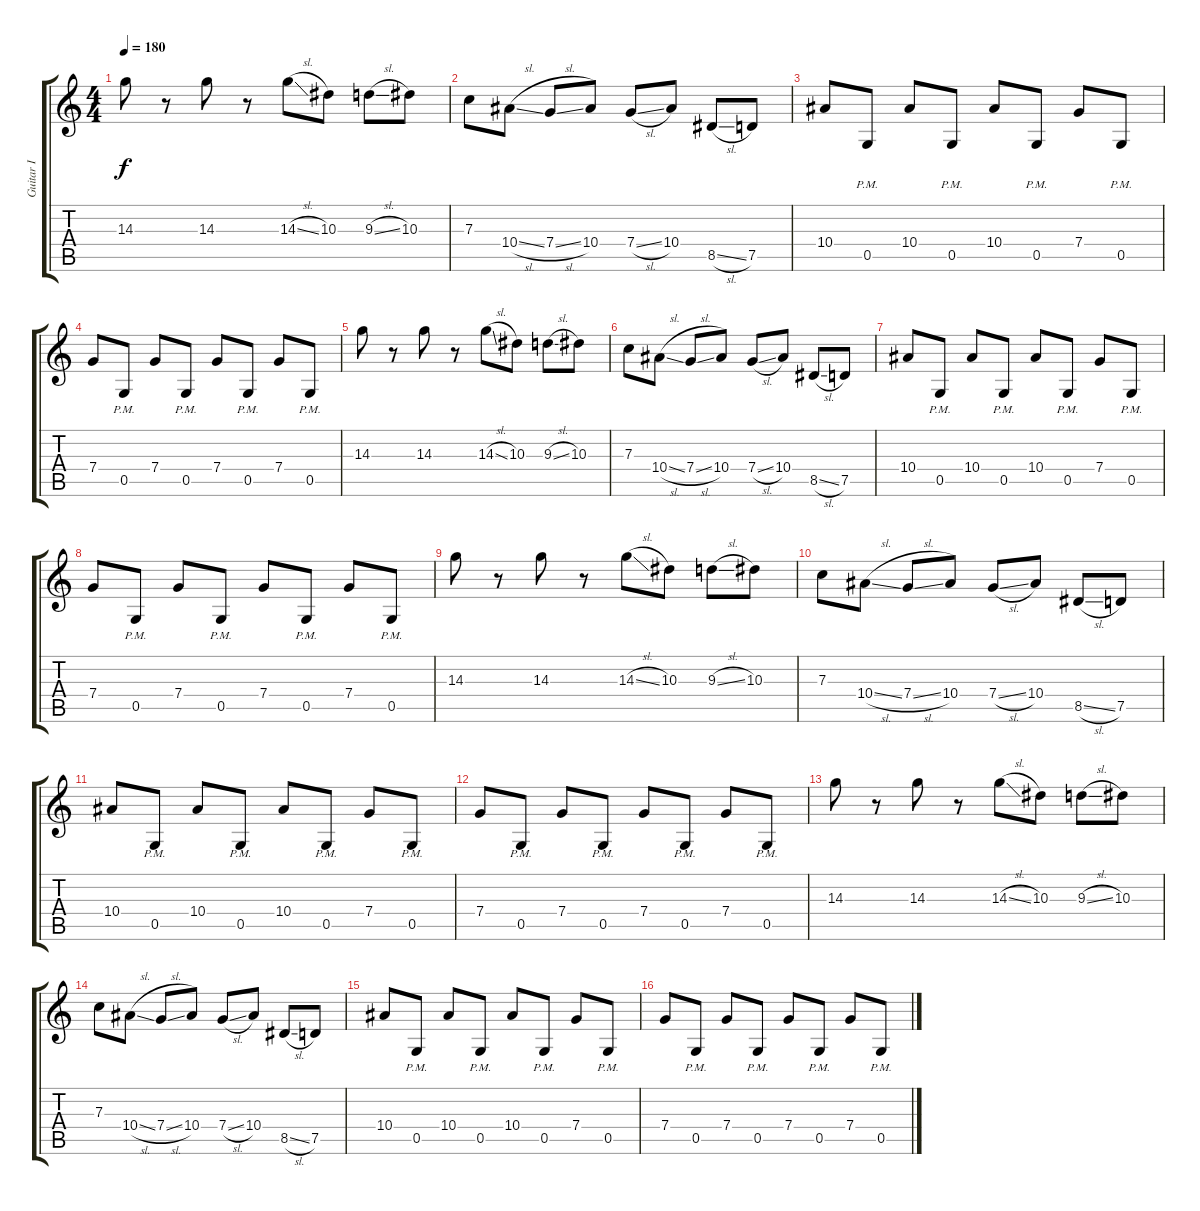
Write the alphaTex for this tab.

\track ("Guitar I" "Guitar I") {instrument distortionguitar}
\staff {score tabs}
\tuning (D4 A3 F3 C3 G2 C2) {hide}
\ts (4 4)
\tempo 180
\clef g2
\ks c
14.3.8{dy f} r.8 14.3.8 r.8 14.3{sl}.8 10.3.8 9.3{sl}.8 10.3.8 |
7.3.8 10.4{sl}.8 7.4{sl}.8 10.4.8 7.4{sl}.8 10.4.8 8.5{sl}.8 7.5.8 |
10.4.8 0.5{pm}.8 10.4.8 0.5{pm}.8 10.4.8 0.5{pm}.8 7.4.8 0.5{pm}.8 |
7.4.8 0.5{pm}.8 7.4.8 0.5{pm}.8 7.4.8 0.5{pm}.8 7.4.8 0.5{pm}.8 |
14.3.8 r.8 14.3.8 r.8 14.3{sl}.8 10.3.8 9.3{sl}.8 10.3.8 |
7.3.8 10.4{sl}.8 7.4{sl}.8 10.4.8 7.4{sl}.8 10.4.8 8.5{sl}.8 7.5.8 |
10.4.8 0.5{pm}.8 10.4.8 0.5{pm}.8 10.4.8 0.5{pm}.8 7.4.8 0.5{pm}.8 |
7.4.8 0.5{pm}.8 7.4.8 0.5{pm}.8 7.4.8 0.5{pm}.8 7.4.8 0.5{pm}.8 |
14.3.8 r.8 14.3.8 r.8 14.3{sl}.8 10.3.8 9.3{sl}.8 10.3.8 |
7.3.8 10.4{sl}.8 7.4{sl}.8 10.4.8 7.4{sl}.8 10.4.8 8.5{sl}.8 7.5.8 |
10.4.8 0.5{pm}.8 10.4.8 0.5{pm}.8 10.4.8 0.5{pm}.8 7.4.8 0.5{pm}.8 |
7.4.8 0.5{pm}.8 7.4.8 0.5{pm}.8 7.4.8 0.5{pm}.8 7.4.8 0.5{pm}.8 |
14.3.8 r.8 14.3.8 r.8 14.3{sl}.8 10.3.8 9.3{sl}.8 10.3.8 |
7.3.8 10.4{sl}.8 7.4{sl}.8 10.4.8 7.4{sl}.8 10.4.8 8.5{sl}.8 7.5.8 |
10.4.8 0.5{pm}.8 10.4.8 0.5{pm}.8 10.4.8 0.5{pm}.8 7.4.8 0.5{pm}.8 |
7.4.8 0.5{pm}.8 7.4.8 0.5{pm}.8 7.4.8 0.5{pm}.8 7.4.8 0.5{pm}.8
